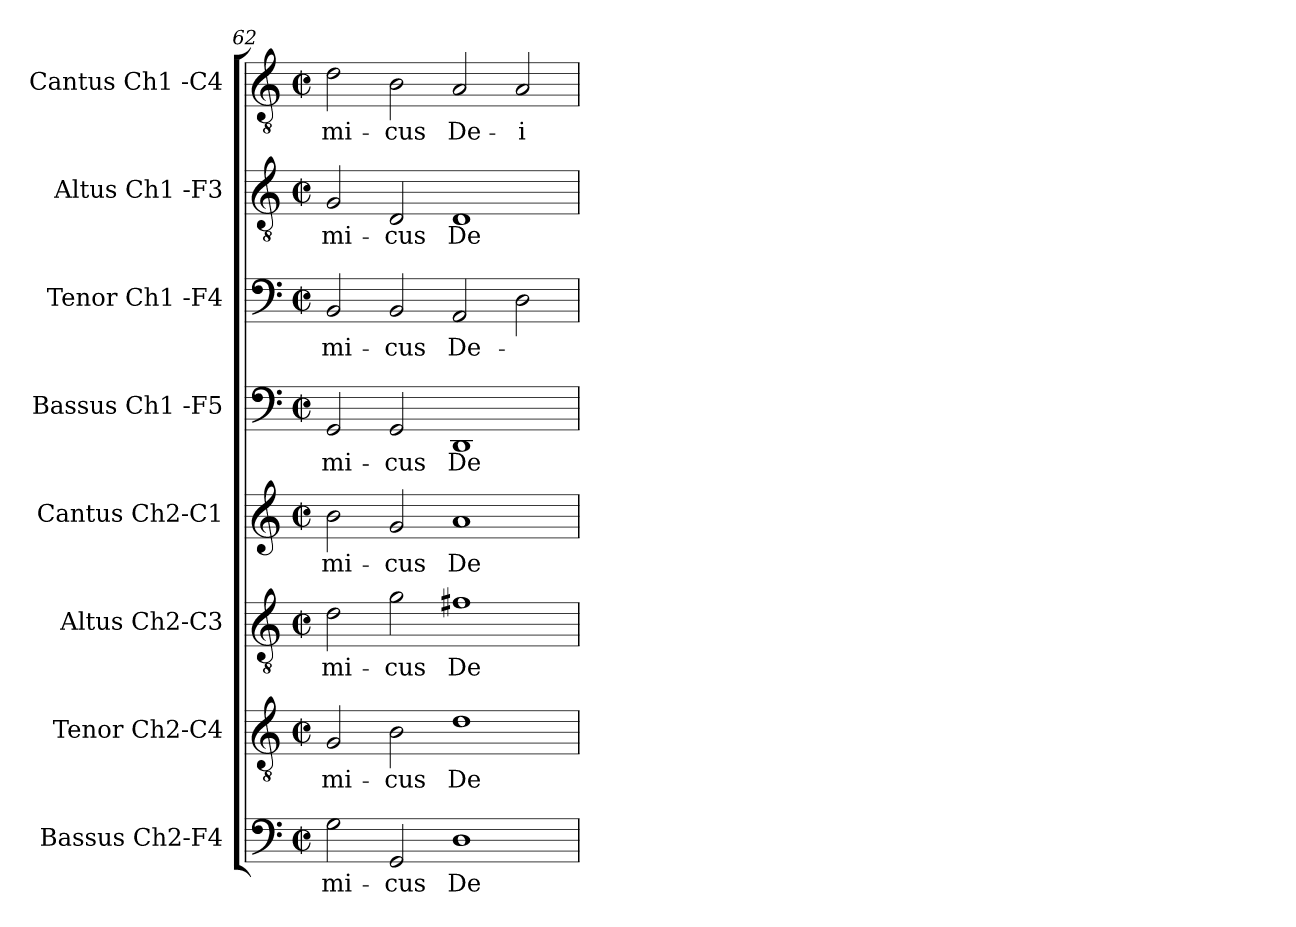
**kern	**text	**kern	**text	**kern	**text	**kern	**text	**kern	**text	**kern	**text	**kern	**text	**kern	**text
*part8	*part8	*part7	*part7	*part6	*part6	*part5	*part5	*part4	*part4	*part3	*part3	*part2	*part2	*part1	*part1
*staff8	*staff8	*staff7	*staff7	*staff6	*staff6	*staff5	*staff5	*staff4	*staff4	*staff3	*staff3	*staff2	*staff2	*staff1	*staff1
*I"Bassus Ch2-F4	*	*I"Tenor Ch2-C4	*	*I"Altus Ch2-C3	*	*I"Cantus Ch2-C1	*	*I"Bassus Ch1 -F5	*	*I"Tenor Ch1 -F4	*	*I"Altus Ch1 -F3	*	*I"Cantus Ch1 -C4	*
*I'B2	*	*I'T2	*	*I'A2	*	*I'C2	*	*I'B1	*	*I'T1	*	*I'A1	*	*I'C1	*
*clefF4	*	*clefGv2	*	*clefGv2	*	*clefG2	*	*clefF4	*	*clefF4	*	*clefGv2	*	*clefGv2	*
*k[]	*	*k[]	*	*k[]	*	*k[]	*	*k[]	*	*k[]	*	*k[]	*	*k[]	*
*M2/2	*	*M2/2	*	*M2/2	*	*M2/2	*	*M2/2	*	*M2/2	*	*M2/2	*	*M2/2	*
*met(c|)	*	*met(c|)	*	*met(c|)	*	*met(c|)	*	*met(c|)	*	*met(c|)	*	*met(c|)	*	*met(c|)	*
=62	=62	=62	=62	=62	=62	=62	=62	=62	=62	=62	=62	=62	=62	=62	=62
!	!LO:LY:b	!	!LO:LY:b	!	!LO:LY:b	!	!LO:LY:b	!	!LO:LY:b	!	!LO:LY:b	!	!LO:LY:b	!	!LO:LY:b
2G\	-mi-	2G/	-mi-	2d\	-mi-	2b\	-mi-	2GG/	-mi-	2BB/	-mi-	2G/	-mi-	2d\	-mi-
!	!LO:LY:b	!	!LO:LY:b	!	!LO:LY:b	!	!LO:LY:b	!	!LO:LY:b	!	!LO:LY:b	!	!LO:LY:b	!	!LO:LY:b
2GG/	-cus	2B\	-cus	2g\	-cus	2g/	-cus	2GG/	-cus	2BB/	-cus	2D/	-cus	2B\	-cus
!	!LO:LY:b	!	!LO:LY:b	!	!LO:LY:b	!	!LO:LY:b	!	!LO:LY:b	!	!LO:LY:b	!	!LO:LY:b	!	!LO:LY:b
1D	De-	1d	De-	1f#X	De-	1a	De-	1DD	De-	2AA/	De-	1D	De-	2A/	De-
!	!	!	!	!	!	!	!	!	!	!	!	!	!	!	!LO:LY:b
.	.	.	.	.	.	.	.	.	.	2D\	.	.	.	2A/	-i
=	=	=	=	=	=	=	=	=	=	=	=	=	=	=	=
*-	*-	*-	*-	*-	*-	*-	*-	*-	*-	*-	*-	*-	*-	*-	*-
